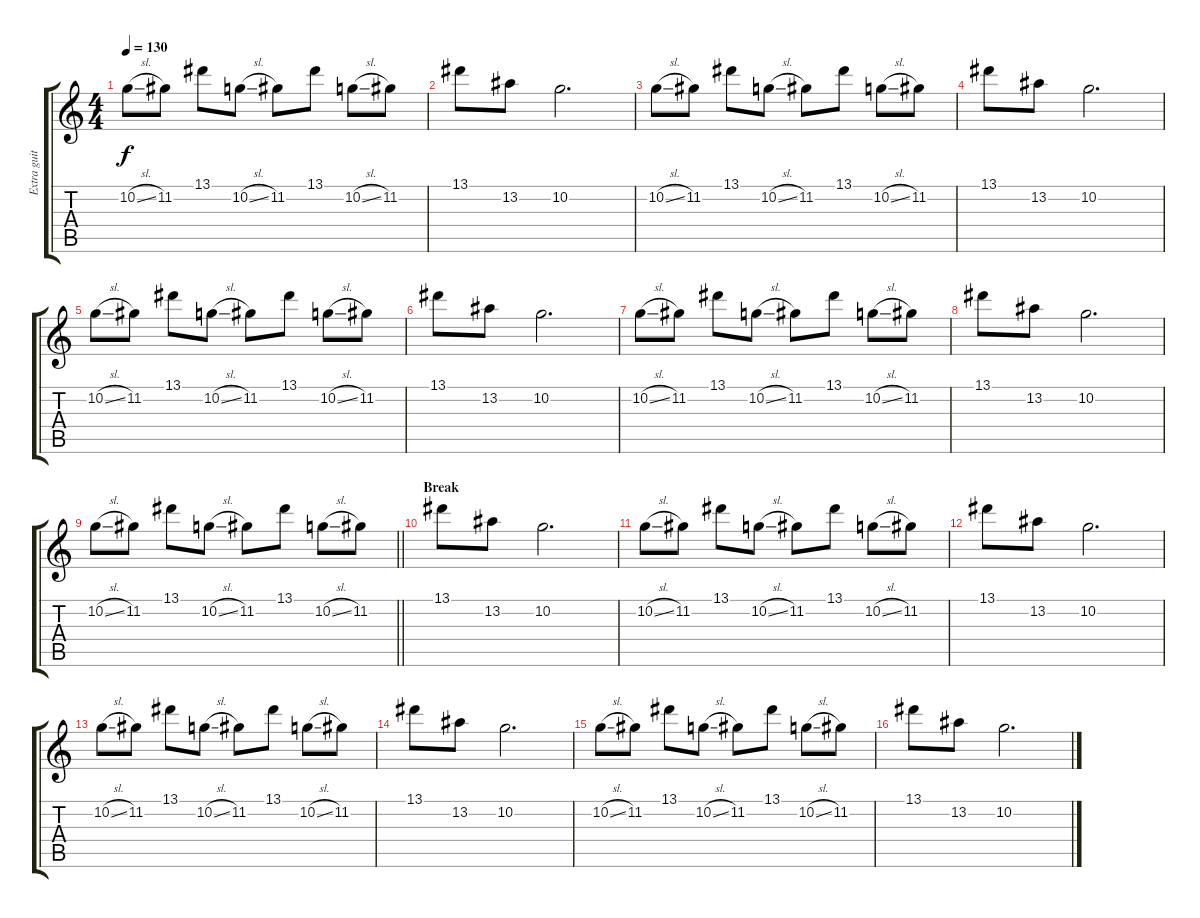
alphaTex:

\track ("Extra guitar 2" "Extra guit") {instrument electricguitarjazz}
\staff {score tabs}
\tuning (D4 A3 F3 C3 G2 C2) {hide}
\ts (4 4)
\tempo 130
\clef g2
\ks c
10.2{sl}.8{dy f} 11.2.8 13.1.8 10.2{sl}.8 11.2.8 13.1.8 10.2{sl}.8 11.2.8 |
13.1.8 13.2.8 10.2.2{d} |
10.2{sl}.8 11.2.8 13.1.8 10.2{sl}.8 11.2.8 13.1.8 10.2{sl}.8 11.2.8 |
13.1.8 13.2.8 10.2.2{d} |
10.2{sl}.8 11.2.8 13.1.8 10.2{sl}.8 11.2.8 13.1.8 10.2{sl}.8 11.2.8 |
13.1.8 13.2.8 10.2.2{d} |
10.2{sl}.8 11.2.8 13.1.8 10.2{sl}.8 11.2.8 13.1.8 10.2{sl}.8 11.2.8 |
13.1.8 13.2.8 10.2.2{d} |
\barLineRight lightlight
10.2{sl}.8 11.2.8 13.1.8 10.2{sl}.8 11.2.8 13.1.8 10.2{sl}.8 11.2.8 |
\section ("" "Break")
13.1.8 13.2.8 10.2.2{d} |
10.2{sl}.8 11.2.8 13.1.8 10.2{sl}.8 11.2.8 13.1.8 10.2{sl}.8 11.2.8 |
13.1.8 13.2.8 10.2.2{d} |
10.2{sl}.8 11.2.8 13.1.8 10.2{sl}.8 11.2.8 13.1.8 10.2{sl}.8 11.2.8 |
13.1.8 13.2.8 10.2.2{d} |
10.2{sl}.8 11.2.8 13.1.8 10.2{sl}.8 11.2.8 13.1.8 10.2{sl}.8 11.2.8 |
13.1.8 13.2.8 10.2.2{d}
